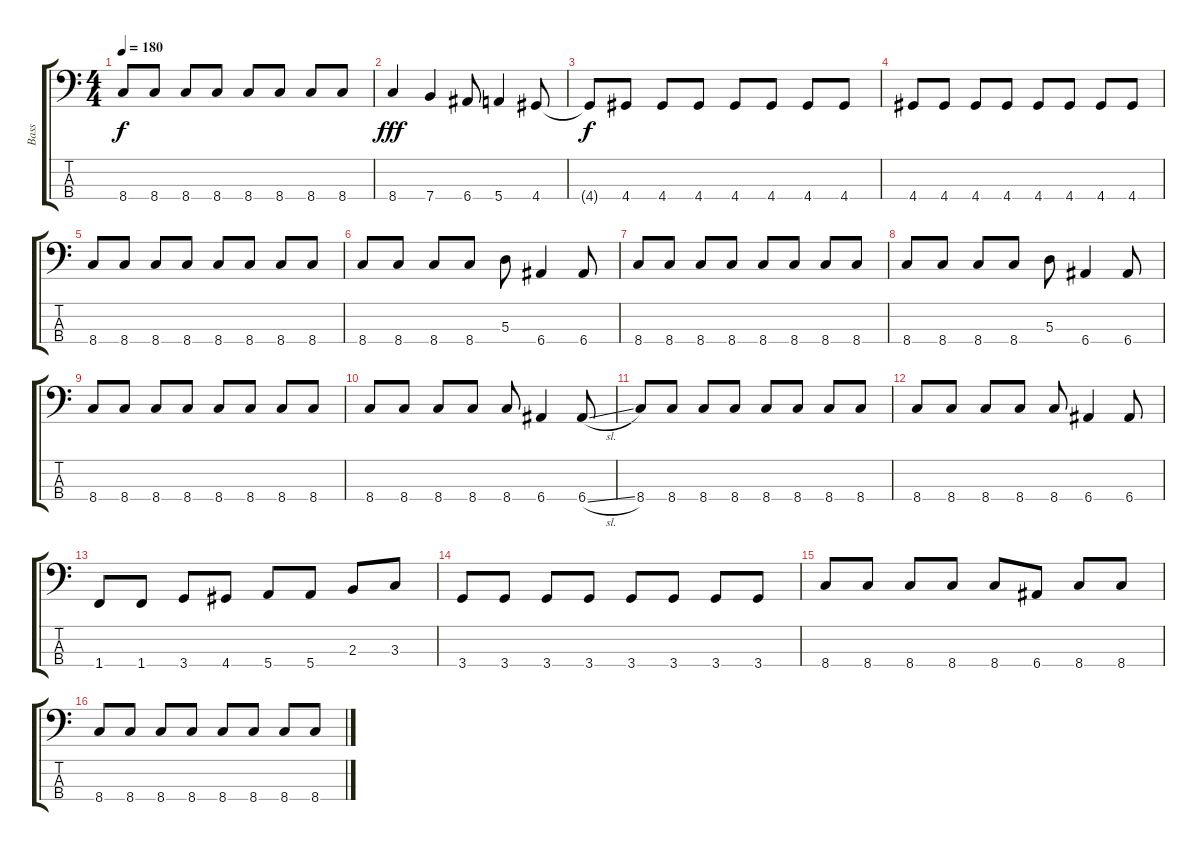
\track ("Bass" "Bass") {instrument electricbasspick}
\staff {score tabs}
\tuning (G2 D2 A1 E1) {hide}
\ts (4 4)
\tempo 180
\clef f4
\ks c
8.4.8{dy f} 8.4.8 8.4.8 8.4.8 8.4.8 8.4.8 8.4.8 8.4.8 |
8.4.4{dy fff} 7.4.4 6.4.8 5.4.4 4.4.8 |
4.4{t}.8{dy f} 4.4.8 4.4.8 4.4.8 4.4.8 4.4.8 4.4.8 4.4.8 |
4.4.8 4.4.8 4.4.8 4.4.8 4.4.8 4.4.8 4.4.8 4.4.8 |
8.4.8 8.4.8 8.4.8 8.4.8 8.4.8 8.4.8 8.4.8 8.4.8 |
8.4.8 8.4.8 8.4.8 8.4.8 5.3.8 6.4.4 6.4.8 |
8.4.8 8.4.8 8.4.8 8.4.8 8.4.8 8.4.8 8.4.8 8.4.8 |
8.4.8 8.4.8 8.4.8 8.4.8 5.3.8 6.4.4 6.4.8 |
8.4.8 8.4.8 8.4.8 8.4.8 8.4.8 8.4.8 8.4.8 8.4.8 |
8.4.8 8.4.8 8.4.8 8.4.8 8.4.8 6.4.4 6.4{sl}.8 |
8.4.8 8.4.8 8.4.8 8.4.8 8.4.8 8.4.8 8.4.8 8.4.8 |
8.4.8 8.4.8 8.4.8 8.4.8 8.4.8 6.4.4 6.4.8 |
1.4.8 1.4.8 3.4.8 4.4.8 5.4.8 5.4.8 2.3.8 3.3.8 |
3.4.8 3.4.8 3.4.8 3.4.8 3.4.8 3.4.8 3.4.8 3.4.8 |
8.4.8 8.4.8 8.4.8 8.4.8 8.4.8 6.4.8 8.4.8 8.4.8 |
8.4.8 8.4.8 8.4.8 8.4.8 8.4.8 8.4.8 8.4.8 8.4.8
